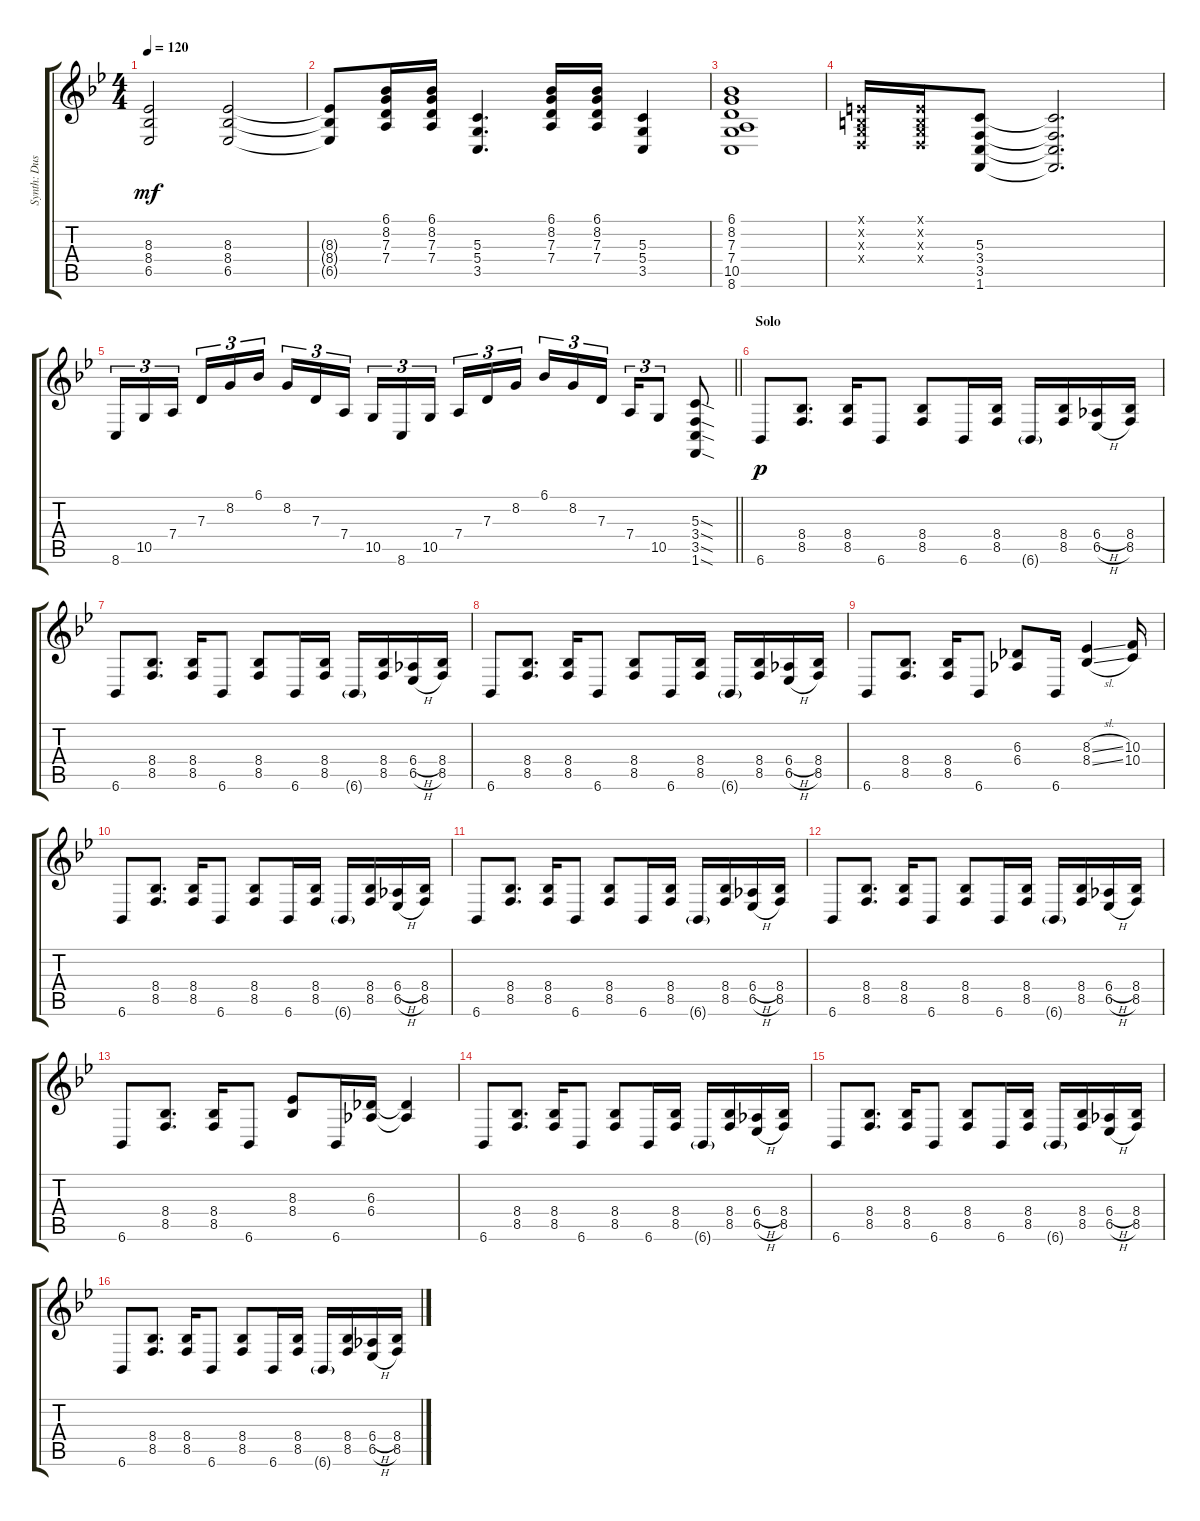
\track ("Synth: Dusty" "Synth: Dus") {instrument lead8bassandlead}
\staff {score tabs}
\tuning (E4 B3 G3 D3 A2 E2) {hide}
\ts (4 4)
\tempo 120
\clef g2
\ks bb
(8.3 8.4 6.5).2{dy mf} (8.3 8.4 6.5).2 |
(8.3{t} 8.4{t} 6.5{t}).8 (6.1 8.2 7.3 7.4).16 (6.1 8.2 7.3 7.4).16 (5.3 5.4 3.5).4{d} (6.1 8.2 7.3 7.4).16 (6.1 8.2 7.3 7.4).16 (5.3 5.4 3.5).4 |
(6.1 8.2 7.3 7.4 10.5 8.6).1 |
(0.1{x} 0.2{x} 0.3{x} 0.4{x}).16 (0.1{x} 0.2{x} 0.3{x} 0.4{x}).16 (5.3 3.4 3.5 1.6).8 (5.3{t} 3.4{t} 3.5{t} 1.6{t}).2{d} |
\barLineRight lightlight
8.6.16{tu (3 2)} 10.5.16{tu (3 2)} 7.4.16{tu (3 2) beam splitsecondary} 7.3.16{tu (3 2)} 8.2.16{tu (3 2)} 6.1.16{tu (3 2)} 8.2.16{tu (3 2)} 7.3.16{tu (3 2)} 7.4.16{tu (3 2) beam splitsecondary} 10.5.16{tu (3 2)} 8.6.16{tu (3 2)} 10.5.16{tu (3 2)} 7.4.16{tu (3 2)} 7.3.16{tu (3 2)} 8.2.16{tu (3 2) beam splitsecondary} 6.1.16{tu (3 2)} 8.2.16{tu (3 2)} 7.3.16{tu (3 2)} 7.4.16{tu (3 2)} 10.5.8{tu (3 2)} (5.3{sod} 3.4{sod} 3.5{sod} 1.6{sod}).8 |
\section ("" "Solo")
6.6.8{dy p} (8.4 8.5).8{d} (8.4 8.5).16 6.6.8 (8.4 8.5).8 6.6.16 (8.4 8.5).16 6.6{g}.16 (8.4 8.5).16 (6.4{h} 6.5{h}).16 (8.4 8.5).16 |
6.6.8 (8.4 8.5).8{d} (8.4 8.5).16 6.6.8 (8.4 8.5).8 6.6.16 (8.4 8.5).16 6.6{g}.16 (8.4 8.5).16 (6.4{h} 6.5{h}).16 (8.4 8.5).16 |
6.6.8 (8.4 8.5).8{d} (8.4 8.5).16 6.6.8 (8.4 8.5).8 6.6.16 (8.4 8.5).16 6.6{g}.16 (8.4 8.5).16 (6.4{h} 6.5{h}).16 (8.4 8.5).16 |
6.6.8 (8.4 8.5).8{d} (8.4 8.5).16 6.6.8 (6.3 6.4).8 6.6.16 (8.3{sl} 8.4{sl}).4 (10.3 10.4).16 |
6.6.8 (8.4 8.5).8{d} (8.4 8.5).16 6.6.8 (8.4 8.5).8 6.6.16 (8.4 8.5).16 6.6{g}.16 (8.4 8.5).16 (6.4{h} 6.5{h}).16 (8.4 8.5).16 |
6.6.8 (8.4 8.5).8{d} (8.4 8.5).16 6.6.8 (8.4 8.5).8 6.6.16 (8.4 8.5).16 6.6{g}.16 (8.4 8.5).16 (6.4{h} 6.5{h}).16 (8.4 8.5).16 |
6.6.8 (8.4 8.5).8{d} (8.4 8.5).16 6.6.8 (8.4 8.5).8 6.6.16 (8.4 8.5).16 6.6{g}.16 (8.4 8.5).16 (6.4{h} 6.5{h}).16 (8.4 8.5).16 |
6.6.8 (8.4 8.5).8{d} (8.4 8.5).16 6.6.8 (8.3 8.4).8 6.6.16 (6.3 6.4).16 (6.3{t} 6.4{t}).4 |
6.6.8 (8.4 8.5).8{d} (8.4 8.5).16 6.6.8 (8.4 8.5).8 6.6.16 (8.4 8.5).16 6.6{g}.16 (8.4 8.5).16 (6.4{h} 6.5{h}).16 (8.4 8.5).16 |
6.6.8 (8.4 8.5).8{d} (8.4 8.5).16 6.6.8 (8.4 8.5).8 6.6.16 (8.4 8.5).16 6.6{g}.16 (8.4 8.5).16 (6.4{h} 6.5{h}).16 (8.4 8.5).16 |
6.6.8 (8.4 8.5).8{d} (8.4 8.5).16 6.6.8 (8.4 8.5).8 6.6.16 (8.4 8.5).16 6.6{g}.16 (8.4 8.5).16 (6.4{h} 6.5{h}).16 (8.4 8.5).16
